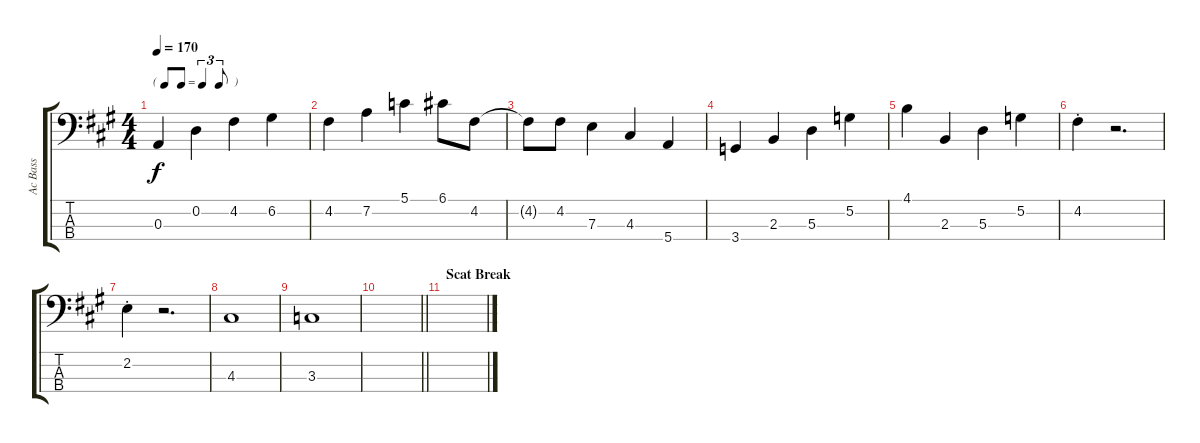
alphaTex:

\track ("Ac Bass" "Ac Bass") {instrument acousticbass}
\staff {score tabs}
\tuning (G2 D2 A1 E1) {hide}
\ts (4 4)
\tf triplet8th
\tempo 170
\clef f4
\ks a
0.3{t}.4{dy f} 0.2.4 4.2.4 6.2.4 |
4.2.4 7.2.4 5.1.4 6.1.8 4.2.8 |
4.2{t}.8 4.2.8 7.3.4 4.3.4 5.4.4 |
3.4.4 2.3.4 5.3.4 5.2.4 |
4.1.4 2.3.4 5.3.4 5.2.4 |
4.2{st}.4 r.2{d} |
2.2{st}.4 r.2{d} |
4.3.1 |
3.3.1 |
\barLineRight lightlight
|
\section ("" "Scat Break")
